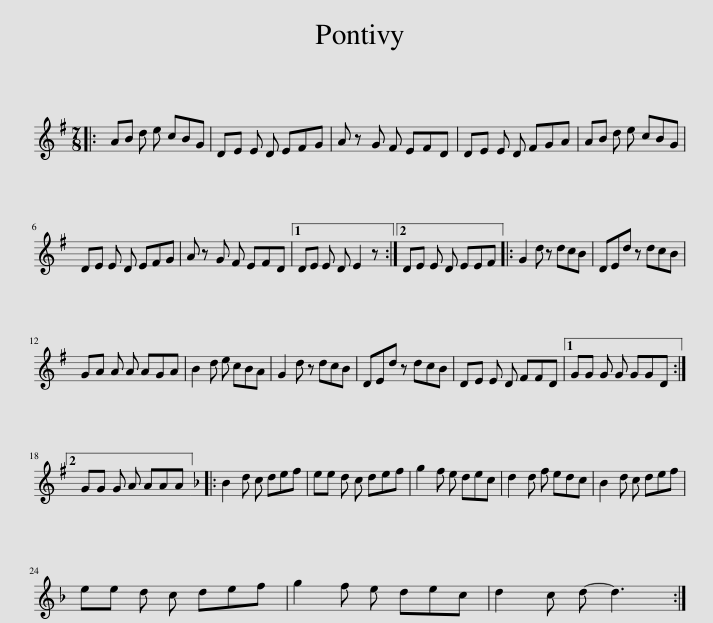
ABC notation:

X:1
L:1/8
M:7/8
I:linebreak $
K:Emin
V:1 treble
V:1
|: AB d e cBG | DE E D EFG | A z G F EFD | DE E D FGA | AB d e cBG |$ %5
 DE E D EFG | A z G F EFD |1 DE E D E2 z :|2 DE E D EEF |: G2 d z dcB | %10
 DEd z dcB |$ GA A A AGA | B2 d e cBA | G2 d z dcB | DEd z dcB | %15
 DE E D FFD |1 GG G G GGD :|2$ GG G A AAA |:[K:F] B2 d c def | ee d c def | %20
 g2 f e dec | d2 d f edc | B2 d c def |$ ee d c def | g2 f e dec | %25
 d2 c d- d3 :| %26
